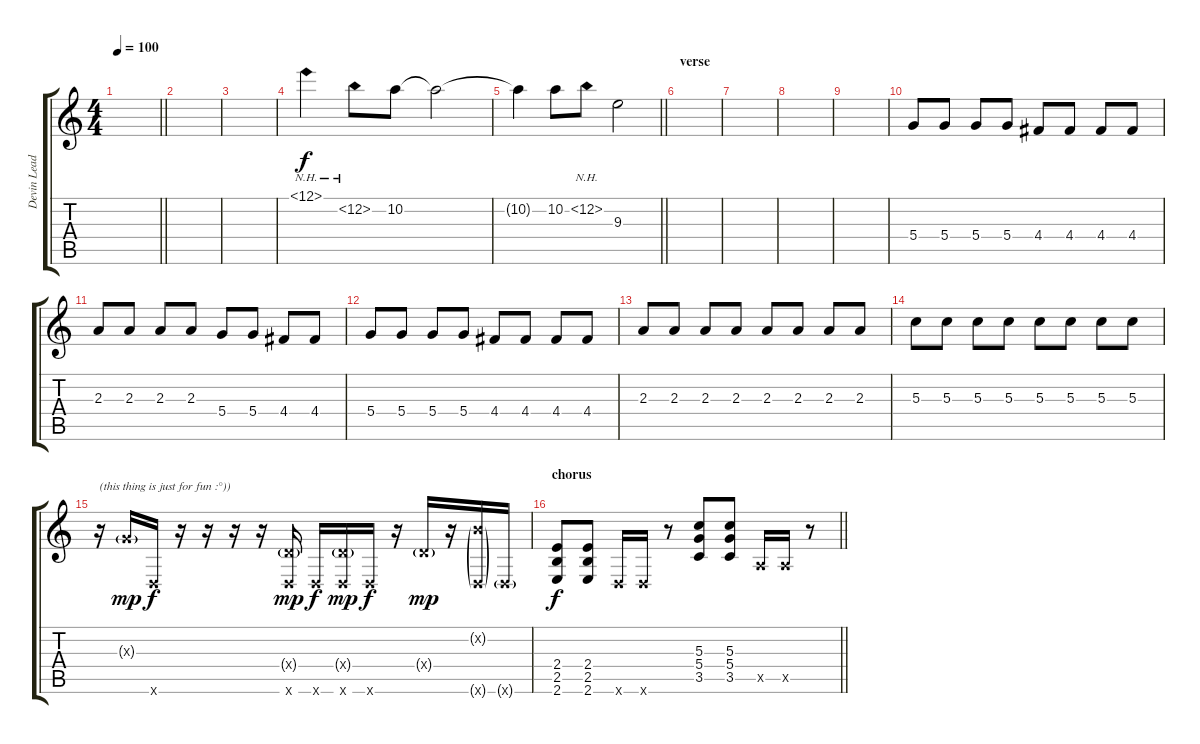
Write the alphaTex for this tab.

\track ("Devin Lead" "Devin Lead") {instrument distortionguitar}
\staff {score tabs}
\tuning (E4 B3 G3 D3 A2 D2) {hide}
\ts (4 4)
\tempo 100
\clef g2
\barLineRight lightlight
\ks c
|
|
|
12.1{nh}.4 12.2{nh}.8 10.2.8 10.2{t}.2 |
\barLineRight lightlight
10.2{t}.4 10.2.8 12.2{nh}.8 9.3.2 |
\section ("" "verse")
|
|
|
|
5.4.8 5.4.8 5.4.8 5.4.8 4.4.8 4.4.8 4.4.8 4.4.8 |
2.3.8 2.3.8 2.3.8 2.3.8 5.4.8 5.4.8 4.4.8 4.4.8 |
5.4.8 5.4.8 5.4.8 5.4.8 4.4.8 4.4.8 4.4.8 4.4.8 |
2.3.8 2.3.8 2.3.8 2.3.8 2.3.8 2.3.8 2.3.8 2.3.8 |
5.3.8 5.3.8 5.3.8 5.3.8 5.3.8 5.3.8 5.3.8 5.3.8 |
r.16{txt "(this thing is just for fun :°))"} 0.3{g x}.16{dy mp} 0.6{x}.16{dy f} r.16 r.16 r.16 r.16 (0.4{g x} 0.6{x}).16{dy mp} 0.6{x}.16{dy f} (0.4{g x} 0.6{x}).16{dy mp} 0.6{x}.16{dy f} r.16 0.4{g x}.16{dy mp} r.16 (0.2{g x} 0.6{g x}).16 0.6{g x}.16 |
\section ("" "chorus")
\barLineRight lightlight
(2.4 2.5 2.6).8{dy f} (2.4 2.5 2.6).8 0.6{x}.16 0.6{x}.16 r.8 (5.3 5.4 3.5).8 (5.3 5.4 3.5).8 0.5{x}.16 0.5{x}.16 r.8
